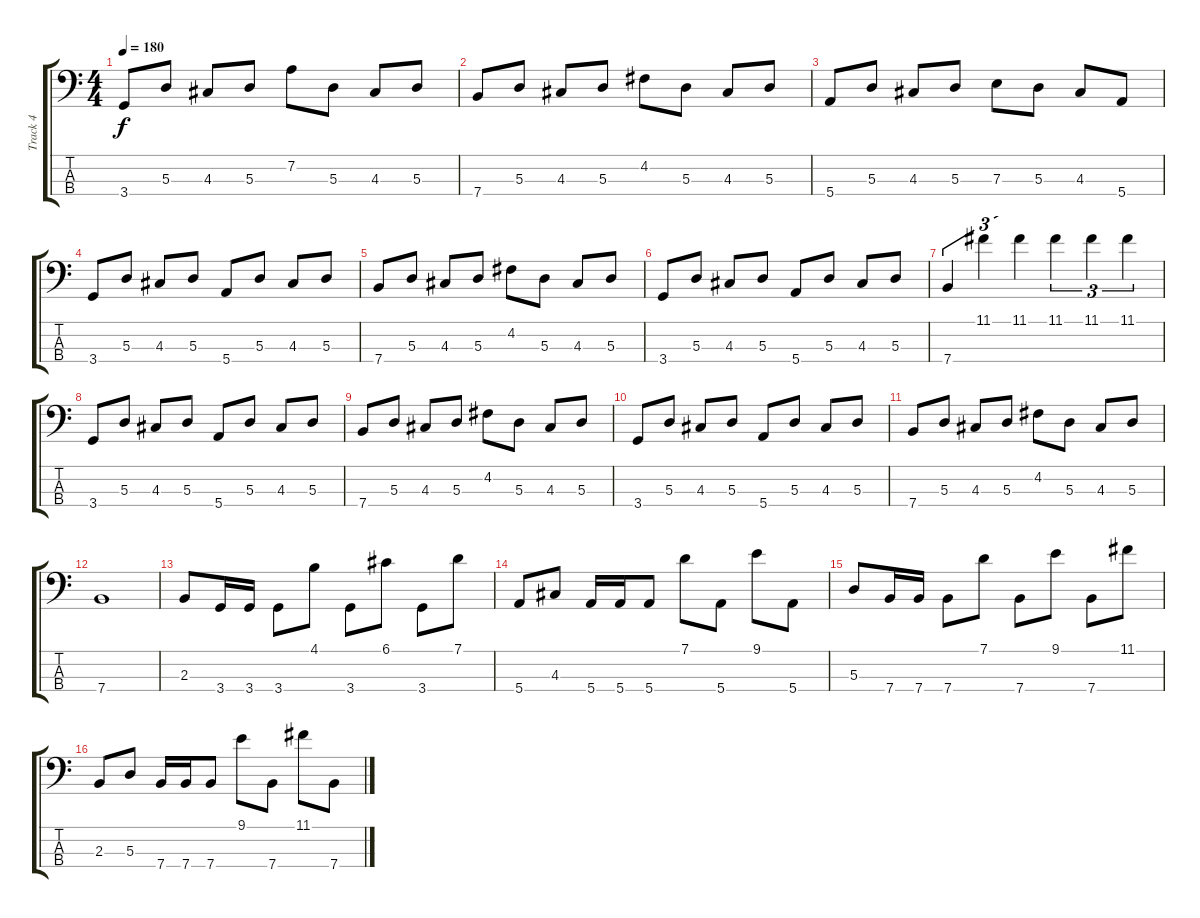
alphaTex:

\track ("Track 4" "Track 4") {instrument electricbassfinger}
\staff {score tabs}
\tuning (G2 D2 A1 E1) {hide}
\ts (4 4)
\tempo 180
\clef f4
\ks c
3.4.8{dy f} 5.3.8 4.3.8 5.3.8 7.2.8 5.3.8 4.3.8 5.3.8 |
7.4.8 5.3.8 4.3.8 5.3.8 4.2.8 5.3.8 4.3.8 5.3.8 |
5.4.8 5.3.8 4.3.8 5.3.8 7.3.8 5.3.8 4.3.8 5.4.8 |
3.4.8 5.3.8 4.3.8 5.3.8 5.4.8 5.3.8 4.3.8 5.3.8 |
7.4.8 5.3.8 4.3.8 5.3.8 4.2.8 5.3.8 4.3.8 5.3.8 |
3.4.8 5.3.8 4.3.8 5.3.8 5.4.8 5.3.8 4.3.8 5.3.8 |
7.4.4{tu (3 2)} 11.1.4{tu (3 2)} 11.1.4{tu (3 2)} 11.1.4{tu (3 2)} 11.1.4{tu (3 2)} 11.1.4{tu (3 2)} |
3.4.8 5.3.8 4.3.8 5.3.8 5.4.8 5.3.8 4.3.8 5.3.8 |
7.4.8 5.3.8 4.3.8 5.3.8 4.2.8 5.3.8 4.3.8 5.3.8 |
3.4.8 5.3.8 4.3.8 5.3.8 5.4.8 5.3.8 4.3.8 5.3.8 |
7.4.8 5.3.8 4.3.8 5.3.8 4.2.8 5.3.8 4.3.8 5.3.8 |
7.4.1 |
2.3.8 3.4.16 3.4.16 3.4.8 4.1.8 3.4.8 6.1.8 3.4.8 7.1.8 |
5.4.8 4.3.8 5.4.16 5.4.16 5.4.8 7.1.8 5.4.8 9.1.8 5.4.8 |
5.3.8 7.4.16 7.4.16 7.4.8 7.1.8 7.4.8 9.1.8 7.4.8 11.1.8 |
2.3.8 5.3.8 7.4.16 7.4.16 7.4.8 9.1.8 7.4.8 11.1.8 7.4.8
